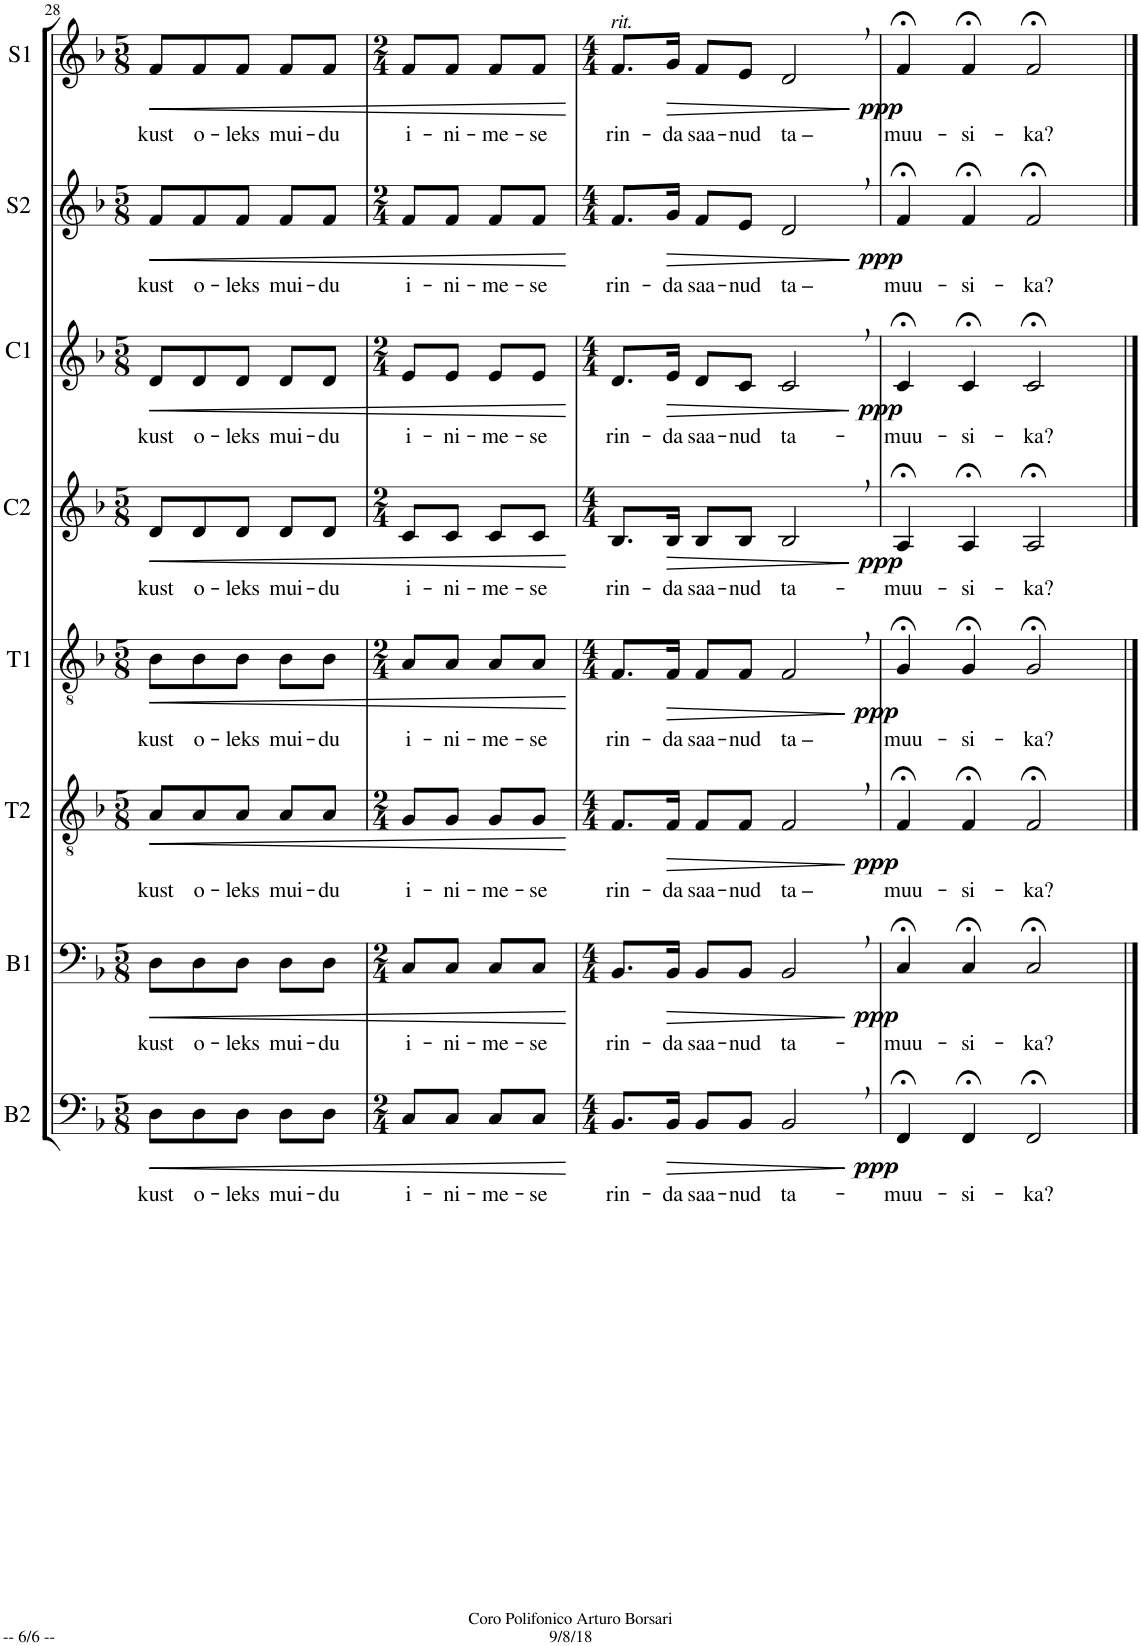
**kern	**text	**dynam	**kern	**text	**dynam	**kern	**text	**dynam	**kern	**text	**dynam	**kern	**text	**dynam	**kern	**text	**dynam	**kern	**text	**dynam	**kern	**text	**dynam
*part8	*part8	*part8	*part7	*part7	*part7	*part6	*part6	*part6	*part5	*part5	*part5	*part4	*part4	*part4	*part3	*part3	*part3	*part2	*part2	*part2	*part1	*part1	*part1
*staff8	*staff8	*staff8	*staff7	*staff7	*staff7	*staff6	*staff6	*staff6	*staff5	*staff5	*staff5	*staff4	*staff4	*staff4	*staff3	*staff3	*staff3	*staff2	*staff2	*staff2	*staff1	*staff1	*staff1
*I"Bassi II	*	*	*I"Bassi I	*	*	*I"Tenori II	*	*	*I"Tenori I	*	*	*I"Contralti II	*	*	*I"Contralti I	*	*	*I"Soprani II	*	*	*I"Soprani I	*	*
*I'B2	*	*	*I'B1	*	*	*I'T2	*	*	*I'T1	*	*	*I'C2	*	*	*I'C1	*	*	*I'S2	*	*	*I'S1	*	*
!!LO:PB:g=z
*clefF4	*	*	*clefF4	*	*	*clefGv2	*	*	*clefGv2	*	*	*clefG2	*	*	*clefG2	*	*	*clefG2	*	*	*clefG2	*	*
*	*	*	*	*	*	*	*	*	*	*	*	*	*	*	*	*	*	*	*	*	*Trd1c2	*	*
*k[b-]	*	*	*k[b-]	*	*	*k[b-]	*	*	*k[b-]	*	*	*k[b-]	*	*	*k[b-]	*	*	*k[b-]	*	*	*k[b-]	*	*
*M5/8	*	*	*M5/8	*	*	*M5/8	*	*	*M5/8	*	*	*M5/8	*	*	*M5/8	*	*	*M5/8	*	*	*M5/8	*	*
=28	=28	=28	=28	=28	=28	=28	=28	=28	=28	=28	=28	=28	=28	=28	=28	=28	=28	=28	=28	=28	=28	=28	=28
!	!LO:LY:b	!LO:HP:b	!	!LO:LY:b	!LO:HP:b	!	!LO:LY:b	!LO:HP:b	!	!LO:LY:b	!LO:HP:b	!	!LO:LY:b	!LO:HP:b	!	!LO:LY:b	!LO:HP:b	!	!LO:LY:b	!LO:HP:b	!	!LO:LY:b	!LO:HP:b
8D\L	kust	<	8D\L	kust	<	8A/L	kust	<	8B-\L	kust	<	8d/L	kust	<	8d/L	kust	<	8f/L	kust	<	8f/L	kust	<
!	!LO:LY:b	!	!	!LO:LY:b	!	!	!LO:LY:b	!	!	!LO:LY:b	!	!	!LO:LY:b	!	!	!LO:LY:b	!	!	!LO:LY:b	!	!	!LO:LY:b	!
8D\	o-	.	8D\	o-	.	8A/	o-	.	8B-\	o-	.	8d/	o-	.	8d/	o-	.	8f/	o-	.	8f/	o-	.
!	!LO:LY:b	!	!	!LO:LY:b	!	!	!LO:LY:b	!	!	!LO:LY:b	!	!	!LO:LY:b	!	!	!LO:LY:b	!	!	!LO:LY:b	!	!	!LO:LY:b	!
8D\J	-leks	.	8D\J	-leks	.	8A/J	-leks	.	8B-\J	-leks	.	8d/J	-leks	.	8d/J	-leks	.	8f/J	-leks	.	8f/J	-leks	.
!	!LO:LY:b	!	!	!LO:LY:b	!	!	!LO:LY:b	!	!	!LO:LY:b	!	!	!LO:LY:b	!	!	!LO:LY:b	!	!	!LO:LY:b	!	!	!LO:LY:b	!
8D\L	mui-	.	8D\L	mui-	.	8A/L	mui-	.	8B-\L	mui-	.	8d/L	mui-	.	8d/L	mui-	.	8f/L	mui-	.	8f/L	mui-	.
!	!LO:LY:b	!	!	!LO:LY:b	!	!	!LO:LY:b	!	!	!LO:LY:b	!	!	!LO:LY:b	!	!	!LO:LY:b	!	!	!LO:LY:b	!	!	!LO:LY:b	!
8D\J	-du	.	8D\J	-du	.	8A/J	-du	.	8B-\J	-du	.	8d/J	-du	.	8d/J	-du	.	8f/J	-du	.	8f/J	-du	.
=29	=29	=29	=29	=29	=29	=29	=29	=29	=29	=29	=29	=29	=29	=29	=29	=29	=29	=29	=29	=29	=29	=29	=29
*M2/4	*	*	*M2/4	*	*	*M2/4	*	*	*M2/4	*	*	*M2/4	*	*	*M2/4	*	*	*M2/4	*	*	*M2/4	*	*
!	!LO:LY:b	!	!	!LO:LY:b	!	!	!LO:LY:b	!	!	!LO:LY:b	!	!	!LO:LY:b	!	!	!LO:LY:b	!	!	!LO:LY:b	!	!	!LO:LY:b	!
8C/L	i-	.	8C/L	i-	.	8G/L	i-	.	8A/L	i-	.	8c/L	i-	.	8e/L	i-	.	8f/L	i-	.	8f/L	i-	.
!	!LO:LY:b	!	!	!LO:LY:b	!	!	!LO:LY:b	!	!	!LO:LY:b	!	!	!LO:LY:b	!	!	!LO:LY:b	!	!	!LO:LY:b	!	!	!LO:LY:b	!
8C/J	-ni-	.	8C/J	-ni-	.	8G/J	-ni-	.	8A/J	-ni-	.	8c/J	-ni-	.	8e/J	-ni-	.	8f/J	-ni-	.	8f/J	-ni-	.
!	!LO:LY:b	!	!	!LO:LY:b	!	!	!LO:LY:b	!	!	!LO:LY:b	!	!	!LO:LY:b	!	!	!LO:LY:b	!	!	!LO:LY:b	!	!	!LO:LY:b	!
8C/L	-me-	.	8C/L	-me-	.	8G/L	-me-	.	8A/L	-me-	.	8c/L	-me-	.	8e/L	-me-	.	8f/L	-me-	.	8f/L	-me-	.
!	!LO:LY:b	!	!	!LO:LY:b	!	!	!LO:LY:b	!	!	!LO:LY:b	!	!	!LO:LY:b	!	!	!LO:LY:b	!	!	!LO:LY:b	!	!	!LO:LY:b	!
8C/J	-se	.	8C/J	-se	.	8G/J	-se	.	8A/J	-se	.	8c/J	-se	.	8e/J	-se	.	8f/J	-se	.	8f/J	-se	.
.	.	[	.	.	[	.	.	[	.	.	[	.	.	[	.	.	[	.	.	[	.	.	[
=30	=30	=30	=30	=30	=30	=30	=30	=30	=30	=30	=30	=30	=30	=30	=30	=30	=30	=30	=30	=30	=30	=30	=30
*M4/4	*	*	*M4/4	*	*	*M4/4	*	*	*M4/4	*	*	*M4/4	*	*	*M4/4	*	*	*M4/4	*	*	*M4/4	*	*
!	!	!	!	!	!	!	!	!	!	!	!	!	!	!	!	!	!	!	!	!	!LO:TX:a:i:t=rit.	!	!
!	!LO:LY:b	!	!	!LO:LY:b	!	!	!LO:LY:b	!	!	!LO:LY:b	!	!	!LO:LY:b	!	!	!LO:LY:b	!	!	!LO:LY:b	!	!	!LO:LY:b	!
8.BB-/L	rin-	.	8.BB-/L	rin-	.	8.F/L	rin-	.	8.F/L	rin-	.	8.B-/L	rin-	.	8.d/L	rin-	.	8.f/L	rin-	.	8.f/L	rin-	.
!	!LO:LY:b	!LO:HP:b	!	!LO:LY:b	!LO:HP:b	!	!LO:LY:b	!LO:HP:b	!	!LO:LY:b	!LO:HP:b	!	!LO:LY:b	!LO:HP:b	!	!LO:LY:b	!LO:HP:b	!	!LO:LY:b	!LO:HP:b	!	!LO:LY:b	!LO:HP:b
16BB-/Jk	-da	>	16BB-/Jk	-da	>	16F/Jk	-da	>	16F/Jk	-da	>	16B-/Jk	-da	>	16e/Jk	-da	>	16g/Jk	-da	>	16g/Jk	-da	>
!	!LO:LY:b	!	!	!LO:LY:b	!	!	!LO:LY:b	!	!	!LO:LY:b	!	!	!LO:LY:b	!	!	!LO:LY:b	!	!	!LO:LY:b	!	!	!LO:LY:b	!
8BB-/L	saa-	.	8BB-/L	saa-	.	8F/L	saa-	.	8F/L	saa-	.	8B-/L	saa-	.	8d/L	saa-	.	8f/L	saa-	.	8f/L	saa-	.
!	!LO:LY:b	!	!	!LO:LY:b	!	!	!LO:LY:b	!	!	!LO:LY:b	!	!	!LO:LY:b	!	!	!LO:LY:b	!	!	!LO:LY:b	!	!	!LO:LY:b	!
8BB-/J	-nud	.	8BB-/J	-nud	.	8F/J	-nud	.	8F/J	-nud	.	8B-/J	-nud	.	8c/J	-nud	.	8e/J	-nud	.	8e/J	-nud	.
!	!LO:LY:b	!	!	!LO:LY:b	!	!	!LO:LY:b	!	!	!LO:LY:b	!	!	!LO:LY:b	!	!	!LO:LY:b	!	!	!LO:LY:b	!	!	!LO:LY:b	!
2BB-,/	ta-	.	2BB-,/	ta-	.	2F,/	ta –	.	2F,/	ta –	.	2B-,/	ta-	.	2c,/	ta-	.	2d,/	ta –	.	2d,/	ta –	.
.	.	]	.	.	]	.	.	]	.	.	]	.	.	]	.	.	]	.	.	]	.	.	]
=31	=31	=31	=31	=31	=31	=31	=31	=31	=31	=31	=31	=31	=31	=31	=31	=31	=31	=31	=31	=31	=31	=31	=31
!	!LO:LY:b	!LO:DY:b	!	!LO:LY:b	!LO:DY:b	!	!LO:LY:b	!LO:DY:b	!	!LO:LY:b	!LO:DY:b	!	!LO:LY:b	!LO:DY:b	!	!LO:LY:b	!LO:DY:b	!	!LO:LY:b	!LO:DY:b	!	!LO:LY:b	!LO:DY:b
4FF;</	-muu-	ppp	4C;</	-muu-	ppp	4F;</	muu-	ppp	4G;</	muu-	ppp	4A;</	-muu-	ppp	4c;</	-muu-	ppp	4f;</	muu-	ppp	4f;</	muu-	ppp
!	!LO:LY:b	!	!	!LO:LY:b	!	!	!LO:LY:b	!	!	!LO:LY:b	!	!	!LO:LY:b	!	!	!LO:LY:b	!	!	!LO:LY:b	!	!	!LO:LY:b	!
4FF;</	-si-	.	4C;</	-si-	.	4F;</	-si-	.	4G;</	-si-	.	4A;</	-si-	.	4c;</	-si-	.	4f;</	-si-	.	4f;</	-si-	.
!	!LO:LY:b	!	!	!LO:LY:b	!	!	!LO:LY:b	!	!	!LO:LY:b	!	!	!LO:LY:b	!	!	!LO:LY:b	!	!	!LO:LY:b	!	!	!LO:LY:b	!
2FF;</	-ka?	.	2C;</	-ka?	.	2F;</	-ka?	.	2G;</	-ka?	.	2A;</	-ka?	.	2c;</	-ka?	.	2f;</	-ka?	.	2f;</	-ka?	.
==	==	==	==	==	==	==	==	==	==	==	==	==	==	==	==	==	==	==	==	==	==	==	==
*-	*-	*-	*-	*-	*-	*-	*-	*-	*-	*-	*-	*-	*-	*-	*-	*-	*-	*-	*-	*-	*-	*-	*-
